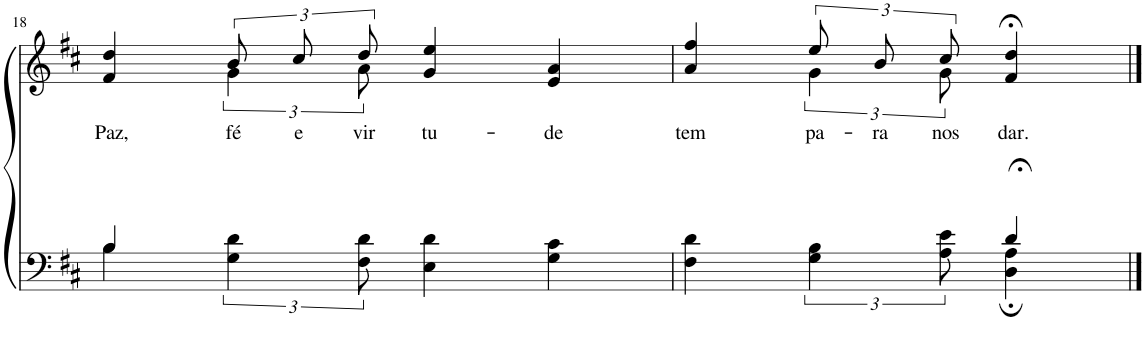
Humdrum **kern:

**kern	**kern	**text
*part2	*part1	*part1
*staff2	*staff1	*staff1
*I"Parte III e IV	*I"Parte I e II	*
!!LO:PB:g=z
*clefF4	*clefG2	*
*Trd1c2	*Trd1c2	*
*k[f#c#]	*k[f#c#]	*
*M4/4	*M4/4	*
=18	=18	=18
*^	*	*
!	!	!	!LO:LY:b
*	*	*^	*
4B/	4B\	4f#/ 4dd/	4ryy	Paz,
!	!	!	!	!LO:LY:b
2.ryy	6G\ 6d\	12b/L	6g\	fé
!	!	!	!	!LO:LY:b
.	.	12cc#/	.	e
!	!	!	!	!LO:LY:b
.	12F#\ 12d\	12dd/J	12a\	vir-
!	!	!	!	!LO:LY:b
.	4E\ 4d\	4g/ 4ee/	2ryy	-tu-
!	!	!	!	!LO:LY:b
.	4G\ 4c#\	4e/ 4a/	.	-de
=19	=19	=19	=19	=19
!	!	!	!	!LO:LY:b
2ryy	4F#\ 4d\	4a/ 4ff#/	4ryy	tem
!	!	!	!	!LO:LY:b
.	6G\ 6B\	12ee/L	6g\	pa-
!	!	!	!	!LO:LY:b
.	.	12b/	.	-ra
!	!	!	!	!LO:LY:b
.	12A\ 12e\	12cc#/J	12g\	nos
!	!	!	!	!LO:LY:b
4d;</	4D\; 4A\;	4f#/;< 4dd/;<	4ryy	dar.
*v	*v	*	*	*
*	*v	*v	*
==	==	==
*-	*-	*-
